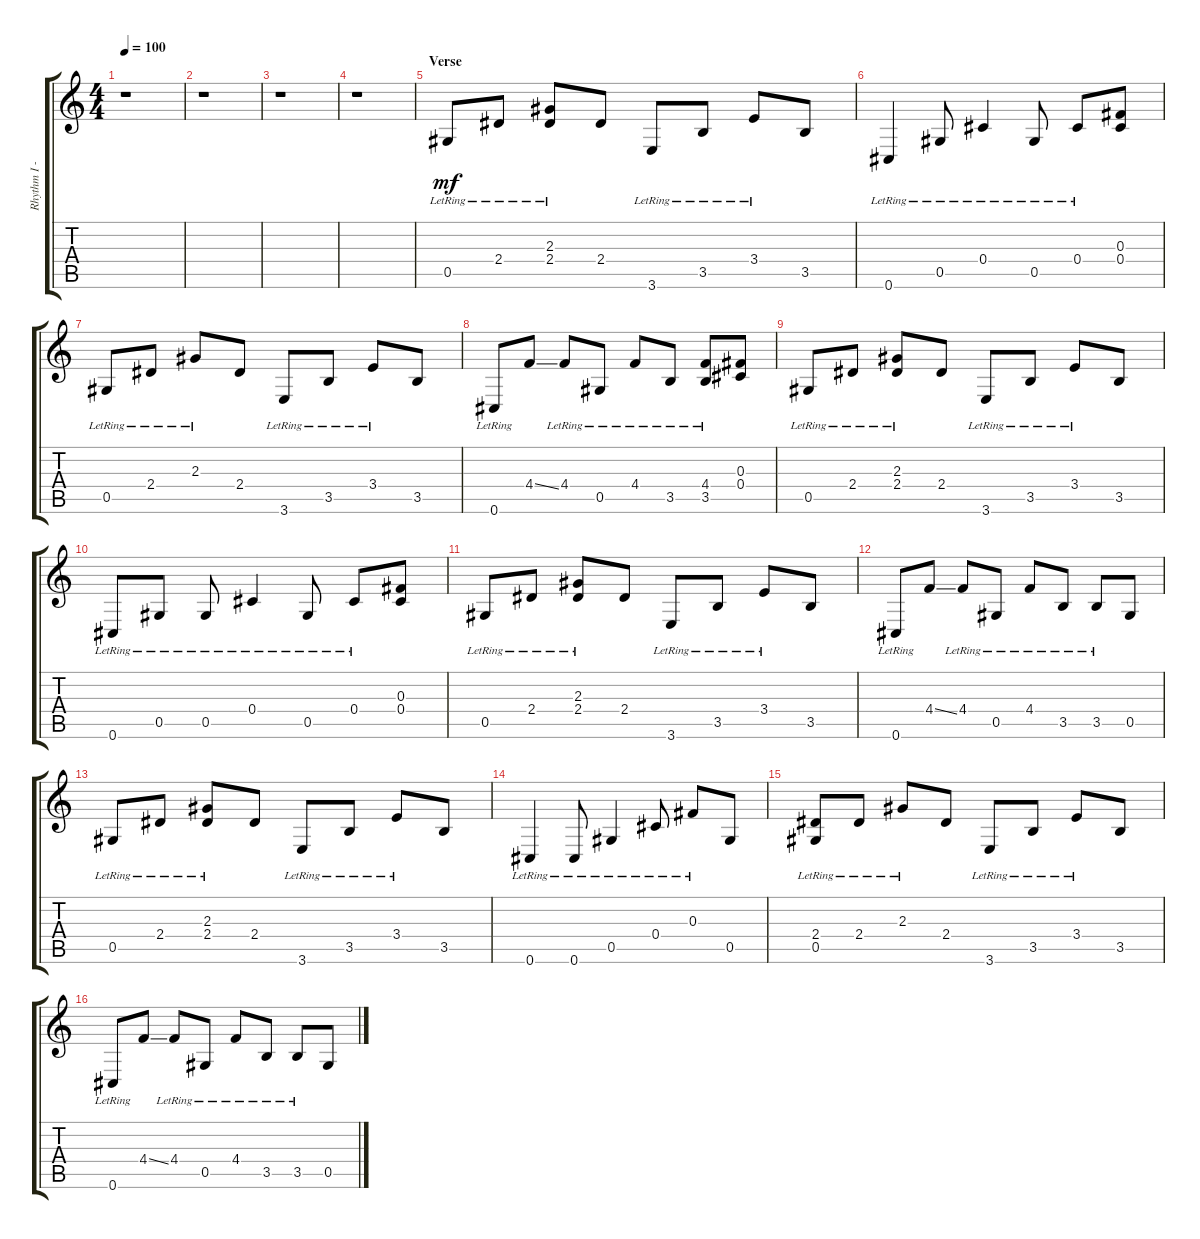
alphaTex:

\track ("Rhythm I - Kurt Cobain" "Rhythm I -") {instrument electricguitarclean}
\staff {score tabs}
\tuning (Eb4 Bb3 Gb3 Db3 Ab2 Db2) {hide}
\ts (4 4)
\tempo 100
\clef g2
\ks c
r.1{dy mf} |
r.1 |
r.1 |
r.1 |
\section ("" "Verse")
0.5{lr}.8 2.4{lr}.8 (2.3{lr} 2.4{lr}).8 2.4.8 3.6{lr}.8 3.5{lr}.8 3.4{lr}.8 3.5.8 |
0.6{lr}.4 0.5{lr}.8 0.4{lr}.4 0.5{lr}.8 0.4{lr}.8 (0.3 0.4).8 |
0.5{lr}.8 2.4{lr}.8 2.3{lr}.8 2.4.8 3.6{lr}.8 3.5{lr}.8 3.4{lr}.8 3.5.8 |
0.6{lr}.8 4.4{ss}.8 4.4{lr}.8 0.5{lr}.8 4.4{lr}.8 3.5{lr}.8 (4.4{lr} 3.5{lr}).8 (0.3 0.4).8 |
0.5{lr}.8 2.4{lr}.8 (2.3{lr} 2.4{lr}).8 2.4.8 3.6{lr}.8 3.5{lr}.8 3.4{lr}.8 3.5.8 |
0.6{lr}.8 0.5{lr}.8 0.5{lr}.8 0.4{lr}.4 0.5{lr}.8 0.4{lr}.8 (0.3 0.4).8 |
0.5{lr}.8 2.4{lr}.8 (2.3{lr} 2.4{lr}).8 2.4.8 3.6{lr}.8 3.5{lr}.8 3.4{lr}.8 3.5.8 |
0.6{lr}.8 4.4{ss}.8 4.4{lr}.8 0.5{lr}.8 4.4{lr}.8 3.5{lr}.8 3.5{lr}.8 0.5.8 |
0.5{lr}.8 2.4{lr}.8 (2.3{lr} 2.4{lr}).8 2.4.8 3.6{lr}.8 3.5{lr}.8 3.4{lr}.8 3.5.8 |
0.6{lr}.4 0.6{lr}.8 0.5{lr}.4 0.4{lr}.8 0.3{lr}.8 0.5.8 |
(2.4{lr} 0.5{lr}).8 2.4{lr}.8 2.3{lr}.8 2.4.8 3.6{lr}.8 3.5{lr}.8 3.4{lr}.8 3.5.8 |
0.6{lr}.8 4.4{ss}.8 4.4{lr}.8 0.5{lr}.8 4.4{lr}.8 3.5{lr}.8 3.5{lr}.8 0.5.8
